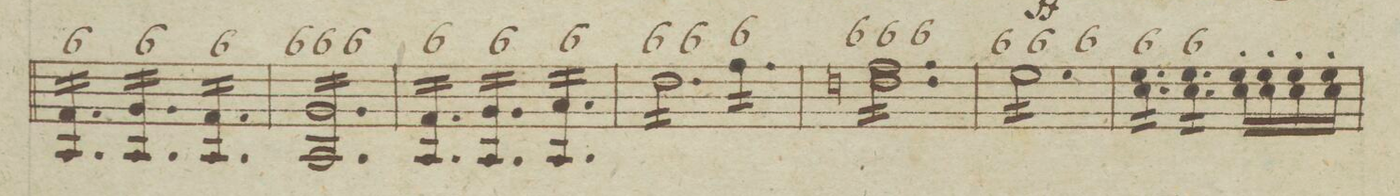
**kern	**dynam
*I"Violino Secondo.	*
*clefG2	*
*k[b-e-a-d-g-]	*
*M3/4	*
24fLL 24A-/	.
24f 24A-/	.
24f 24A-/	.
24f 24A-/	.
24f 24A-/	.
24fJJ 24A-/	.
24g-LL 24A-/	.
24g- 24A-/	.
24g- 24A-/	.
24g- 24A-/	.
24g- 24A-/	.
24g-JJ 24A-/	.
24fLL 24A-/	.
24f 24A-/	.
24f 24A-/	.
24f 24A-/	.
24f 24A-/	.
24fJJ 24A-/	.
=34	=34
24g-LL 24A-/	.
24g- 24A-/	.
24g- 24A-/	.
24g- 24A-/	.
24g- 24A-/	.
24g- 24A-/	.
24g- 24A-/	.
24g- 24A-/	.
24g- 24A-/	.
24g- 24A-/	.
24g- 24A-/	.
24g- 24A-/	.
24g- 24A-/	.
24g- 24A-/	.
24g- 24A-/	.
24g- 24A-/	.
24g- 24A-/	.
24g-JJ 24A-/	.
=35	=35
24fLL 24A-/	.
24f 24A-/	.
24f 24A-/	.
24f 24A-/	.
24f 24A-/	.
24fJJ 24A-/	.
24g-LL 24A-/	.
24g- 24A-/	.
24g- 24A-/	.
24g- 24A-/	.
24g- 24A-/	.
24g-JJ 24A-/	.
24a-LL 24A-/	.
24a- 24A-/	.
24a- 24A-/	.
24a- 24A-/	.
24a- 24A-/	.
24a-JJ 24A-/	.
=36	=36
24dd-\LL	.
24dd-\	.
24dd-\	.
24dd-\	.
24dd-\	.
24dd-\	.
24dd-\	.
24dd-\	.
24dd-\	.
24dd-\	.
24dd-\	.
24dd-\JJ	.
24ff\LL	.
24ff\	.
24ff\	.
24ff\	.
24ff\	.
24ff\JJ	.
=37	=37
24ffLL 24ddn\	.
24ff 24dd\	.
24ff 24dd\	.
24ff 24dd\	.
24ff 24dd\	.
24ff 24dd\	.
24ff 24dd\	.
24ff 24dd\	.
24ff 24dd\	.
24ff 24dd\	.
24ff 24dd\	.
24ff 24dd\	.
24ff 24dd\	.
24ff 24dd\	.
24ff 24dd\	.
24ff 24dd\	.
24ff 24dd\	.
24ffJJ 24dd\	.
=38	=38
24ee-\LL	.
24ee-\	.
24ee-\	.
24ee-\	.
24ee-\	.
24ee-\	.
24ee-\	.
24ee-\	.
24ee-\	.
24ee-\	.
24ee-\	.
24ee-\	.
24ee-\	.
24ee-\	.
24ee-\	.
24ee-\	.
24ee-\	.
24ee-\JJ	.
=39	=39
24ee-LL 24cc\	.
24ee- 24cc\	.
24ee- 24cc\	.
24ee- 24cc\	.
24ee- 24cc\	.
24ee-JJ 24cc\	.
24ee-LL 24cc\	.
24ee- 24cc\	.
24ee- 24cc\	.
24ee- 24cc\	.
24ee- 24cc\	.
24ee-JJ 24cc\	.
*Xtremolo	*
16ee-LL 16cc'\	.
16ee- 16cc'\	.
16ee- 16cc'\	.
16ee-JJ 16cc'\	.
=40	=40
*-	*-
